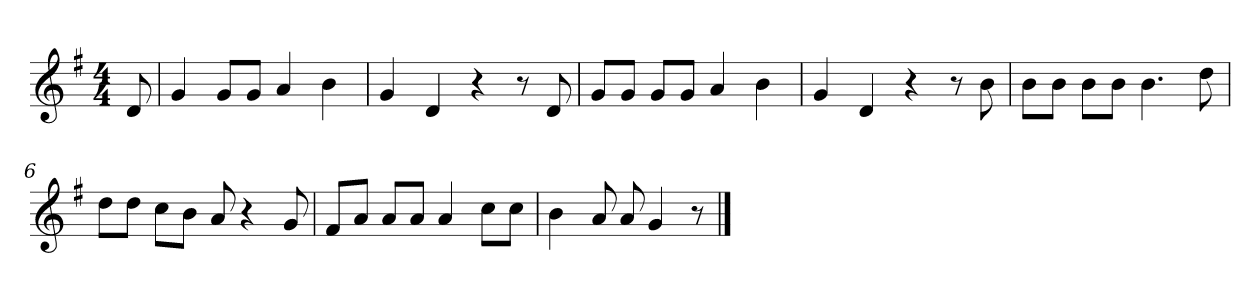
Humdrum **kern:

**kern
*part1
*staff1
*k[f#]
*M4/4
*MM120
=
8d
=1
4g
8gL
8gJ
4a
4b
=2
4g
4d
4r
8r
8d
=3
8gL
8gJ
8gL
8gJ
4a
4b
=4
4g
4d
4r
8r
8b
=5
8bL
8bJ
8bL
8bJ
4.b
8dd
=6
8ddL
8ddJ
8ccL
8bJ
8a
4r
8g
=7
8f#L
8aJ
8aL
8aJ
4a
8ccL
8ccJ
=8
4b
8a
8a
4g
8r
==
*-
